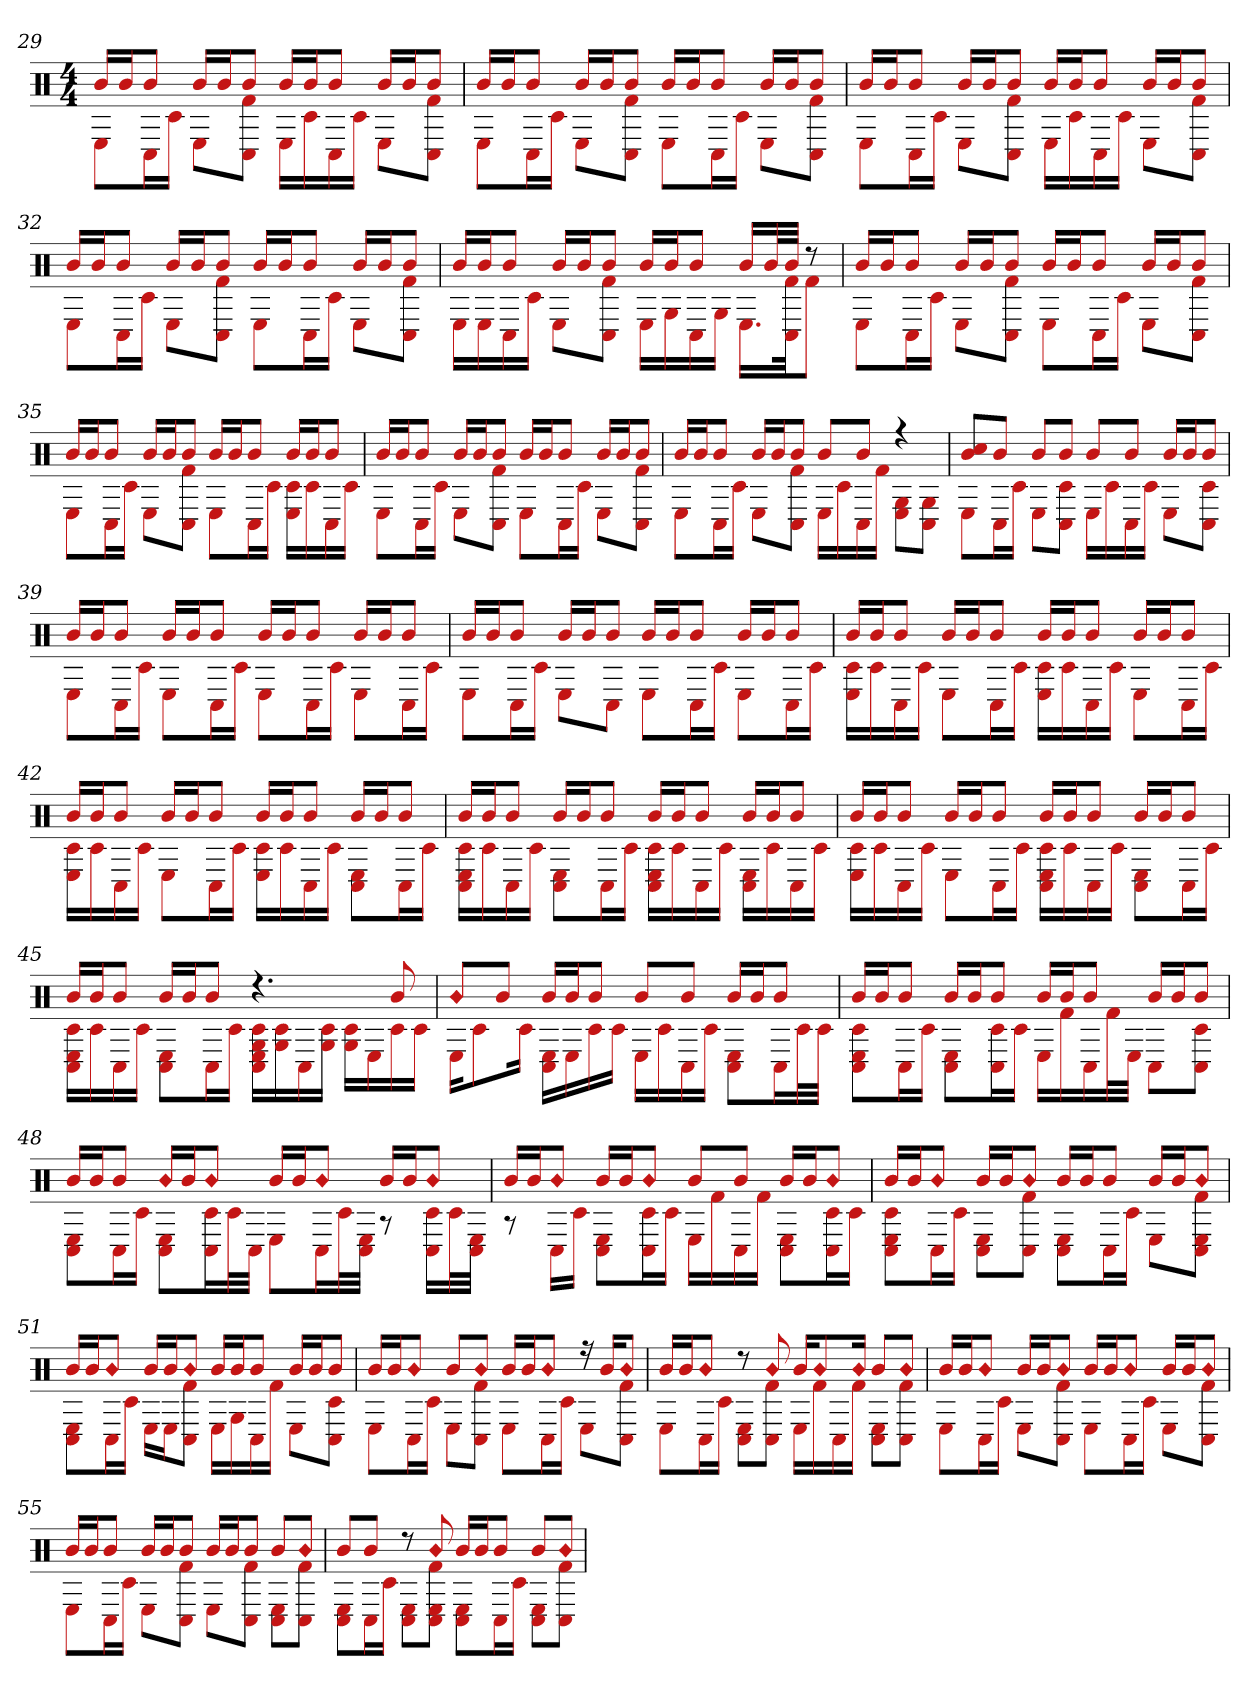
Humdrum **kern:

**kern
*part1
*staff1
*clefX
*k[]
*M4/4
=29
*^
16bLL	8EL
16bJ	.
8bJ	16C#L
.	16c#JJ
16bLL	8EL
16bJ	.
8bJ	8f# 8C#J
16bLL	16ELL
16bJ	16c#
8bJ	16C#
.	16c#JJ
16bLL	8EL
16bJ	.
8bJ	8f# 8C#J
=30	=30
16bLL	8EL
16bJ	.
8bJ	16C#L
.	16c#JJ
16bLL	8EL
16bJ	.
8bJ	8C# 8f#J
16bLL	8EL
16bJ	.
8bJ	16C#L
.	16c#JJ
16bLL	8EL
16bJ	.
8bJ	8f# 8C#J
=31	=31
16bLL	8EL
16bJ	.
8bJ	16C#L
.	16c#JJ
16bLL	8EL
16bJ	.
8bJ	8C# 8f#J
16bLL	16ELL
16bJ	16c#
8bJ	16C#
.	16c#JJ
16bLL	8EL
16bJ	.
8bJ	8f# 8C#J
=32	=32
16bLL	8EL
16bJ	.
8bJ	16C#L
.	16c#JJ
16bLL	8EL
16bJ	.
8bJ	8f# 8C#J
16bLL	8EL
16bJ	.
8bJ	16C#L
.	16c#JJ
16bLL	8EL
16bJ	.
8bJ	8f# 8C#J
=33	=33
16bLL	16ELL
16bJ	16E
8bJ	16C#
.	16c#JJ
16bLL	8EL
16bJ	.
8bJ	8C# 8f#J
16bLL	16ELL
16bJ	16G
8bJ	16C#
.	16GJJ
16bLL	16.ELL
32bL	.
32bJJJ	32f# 32C#Jk
8r	8f#J
=34	=34
16bLL	8EL
16bJ	.
8bJ	16C#L
.	16c#JJ
16bLL	8EL
16bJ	.
8bJ	8f# 8C#J
16bLL	8EL
16bJ	.
8bJ	16C#L
.	16c#JJ
16bLL	8EL
16bJ	.
8bJ	8f# 8C#J
=35	=35
16bLL	8EL
16bJ	.
8bJ	16C#L
.	16c#JJ
16bLL	8EL
16bJ	.
8bJ	8f# 8C#J
16bLL	8EL
16bJ	.
8bJ	16C#L
.	16c#JJ
16bLL	16c# 16ELL
16bJ	16c#
8bJ	16C#
.	16c#JJ
=36	=36
16bLL	8EL
16bJ	.
8bJ	16C#L
.	16c#JJ
16bLL	8EL
16bJ	.
8bJ	8f# 8C#J
16bLL	8EL
16bJ	.
8bJ	16C#L
.	16c#JJ
16bLL	8EL
16bJ	.
8bJ	8f# 8C#J
=37	=37
16bLL	8EL
16bJ	.
8bJ	16C#L
.	16c#JJ
16bLL	8EL
16bJ	.
8bJ	8f# 8C#J
8bL	16ELL
.	16c#
8bJ	16C#
.	16f#JJ
4r	8E 8GL
.	8G 8C#J
=38	=38
8cc# 8bL	8EL
8bJ	16C#L
.	16c#JJ
8bL	8EL
8bJ	8C# 8c#J
8bL	16ELL
.	16c#
8bJ	16C#
.	16c#JJ
16bLL	8EL
16bJ	.
8bJ	8C# 8c#J
=39	=39
16bLL	8EL
16bJ	.
8bJ	16C#L
.	16c#JJ
16bLL	8EL
16bJ	.
8bJ	16C#L
.	16c#JJ
16bLL	8EL
16bJ	.
8bJ	16C#L
.	16c#JJ
16bLL	8EL
16bJ	.
8bJ	16C#L
.	16c#JJ
=40	=40
16bLL	8EL
16bJ	.
8bJ	16C#L
.	16c#JJ
16bLL	8EL
16bJ	.
8bJ	8C#J
16bLL	8EL
16bJ	.
8bJ	16C#L
.	16c#JJ
16bLL	8EL
16bJ	.
8bJ	16C#L
.	16c#JJ
=41	=41
16bLL	16E 16c#LL
16bJ	16c#
8bJ	16C#
.	16c#JJ
16bLL	8EL
16bJ	.
8bJ	16C#L
.	16c#JJ
16bLL	16E 16c#LL
16bJ	16c#
8bJ	16C#
.	16c#JJ
16bLL	8EL
16bJ	.
8bJ	16C#L
.	16c#JJ
=42	=42
16bLL	16E 16c#LL
16bJ	16c#
8bJ	16C#
.	16c#JJ
16bLL	8EL
16bJ	.
8bJ	16C#L
.	16c#JJ
16bLL	16c# 16ELL
16bJ	16c#
8bJ	16C#
.	16c#JJ
16bLL	8E 8C#L
16bJ	.
8bJ	16C#L
.	16c#JJ
=43	=43
16bLL	16C# 16E 16c#LL
16bJ	16c#
8bJ	16C#
.	16c#JJ
16bLL	8C# 8EL
16bJ	.
8bJ	16C#L
.	16c#JJ
16bLL	16C# 16E 16c#LL
16bJ	16c#
8bJ	16C#
.	16c#JJ
16bLL	16C# 16ELL
16bJ	16c#
8bJ	16C#
.	16c#JJ
=44	=44
16bLL	16E 16c#LL
16bJ	16c#
8bJ	16C#
.	16c#JJ
16bLL	8EL
16bJ	.
8bJ	16C#L
.	16c#JJ
16bLL	16C# 16E 16c#LL
16bJ	16c#
8bJ	16C#
.	16c#JJ
16bLL	8E 8C#L
16bJ	.
8bJ	16C#L
.	16c#JJ
=45	=45
16bLL	16C# 16E 16c#LL
16bJ	16c#
8bJ	16C#
.	16c#JJ
16bLL	8C# 8EL
16bJ	.
8bJ	16C#L
.	16c#JJ
4.r	16G 16c# 16E 16C#LL
.	16G 16c#
.	16C#
.	16c# 16GJJ
.	16c# 16GLL
.	16E
8b	16c#
.	16c#JJ
=46	=46
!LO:N:head=diamond	!
8bL	16EKL
.	8c#
8bJ	.
.	16c#Jk
16bLL	16C# 16ELL
16bJ	16E
8bJ	16c#
.	16c#JJ
8bL	16ELL
.	16c#
8bJ	16C#
.	16c#JJ
16bLL	8C# 8EL
16bJ	.
8bJ	16C#L
.	32c#L
.	32c#JJJ
=47	=47
16bLL	8c# 8C# 8EL
16bJ	.
8bJ	16C#L
.	16c#JJ
16bLL	8E 8C#L
16bJ	.
8bJ	16C# 16c#L
.	16c#JJ
16bLL	16ELL
16bJ	16f#
8bJ	16C#
.	32f#L
.	32EJJJ
16bLL	8C#L
16bJ	.
8bJ	8C# 8c#J
=48	=48
16bLL	8E 8C#L
16bJ	.
8bJ	16C#L
.	16c#JJ
!LO:N:head=diamond	!
16bLL	8C# 8EL
16bJ	.
!LO:N:head=diamond	!
8bJ	16c# 16C#L
.	32c#L
.	32C#JJJ
16bLL	8EL
16bJ	.
!LO:N:head=diamond	!
8bJ	16C#L
.	32c#L
.	32C# 32EJJJ
16bLL	8r
16bJ	.
!LO:N:head=diamond	!
8bJ	16C# 16c#LL
.	32c#L
.	32C# 32EJJJ
=49	=49
16bLL	8r
16bJ	.
!LO:N:head=diamond	!
8bJ	16C#LL
.	16c#JJ
16bLL	8C# 8EL
16bJ	.
!LO:N:head=diamond	!
8bJ	16c# 16C#L
.	16c#JJ
8bL	16ELL
.	16f#
8bJ	16C#
.	16f#JJ
16bLL	8E 8C#L
16bJ	.
!LO:N:head=diamond	!
8bJ	16c# 16C#L
.	16c#JJ
=50	=50
16bLL	8E 8C# 8c#L
16bJ	.
!LO:N:head=diamond	!
8bJ	16C#L
.	16c#JJ
16bLL	8C# 8EL
16bJ	.
!LO:N:head=diamond	!
8bJ	8C# 8f#J
16bLL	8C# 8EL
16bJ	.
8bJ	16C#L
.	16c#JJ
16bLL	8EL
16bJ	.
!LO:N:head=diamond	!
8bJ	8E 8f# 8C#J
=51	=51
16bLL	8C# 8EL
16bJ	.
!LO:N:head=diamond	!
8bJ	16C#L
.	16c#JJ
16bLL	16ELL
16bJ	16EJ
!LO:N:head=diamond	!
8bJ	8C# 8f#J
16bLL	16ELL
16bJ	16G
8bJ	16C#
.	16f#JJ
16bLL	8EL
16bJ	.
8bJ	8C# 8c#J
=52	=52
16bLL	8EL
16bJ	.
!LO:N:head=diamond	!
8bJ	16C#L
.	16c#JJ
8bL	8EL
!LO:N:head=diamond	!
8bJ	8f# 8C#J
16bLL	8EL
16bJ	.
!LO:N:head=diamond	!
8bJ	16C#L
.	16c#JJ
16r	8EL
16bKL	.
!LO:N:head=diamond	!
8bJ	8f# 8C#J
=53	=53
16bLL	8EL
16bJ	.
!LO:N:head=diamond	!
8bJ	16C#L
.	16c#JJ
8r	8E 8C#L
!LO:N:head=diamond	!
8b	8f# 8C#J
16bKL	16ELL
!LO:N:head=diamond	!
8b	16f#
.	16C#
!LO:N:head=diamond	!
16bJk	16f#JJ
8bL	8E 8C#L
!LO:N:head=diamond	!
8bJ	8f# 8C#J
=54	=54
16bLL	8EL
16bJ	.
!LO:N:head=diamond	!
8bJ	16C#L
.	16c#JJ
16bLL	8EL
16bJ	.
!LO:N:head=diamond	!
8bJ	8C# 8f#J
16bLL	8EL
16bJ	.
!LO:N:head=diamond	!
8bJ	16C#L
.	16c#JJ
16bLL	8EL
16bJ	.
!LO:N:head=diamond	!
8bJ	8C# 8f#J
=55	=55
16bLL	8EL
16bJ	.
8bJ	16C#L
.	16c#JJ
16bLL	8EL
16bJ	.
8bJ	8f# 8C#J
16bLL	8EL
16bJ	.
8bJ	8C# 8f#J
8bL	8C# 8EL
!LO:N:head=diamond	!
8bJ	8f# 8C#J
=56	=56
8bL	8C# 8EL
8bJ	16C#L
.	16c#JJ
8r	8C# 8EL
!LO:N:head=diamond	!
8b	8E 8C# 8f#J
16bLL	8C# 8EL
16bJ	.
8bJ	16C#L
.	16c#JJ
8bL	8C# 8EL
!LO:N:head=diamond	!
8bJ	8C# 8f#J
*v	*v
=
*-
